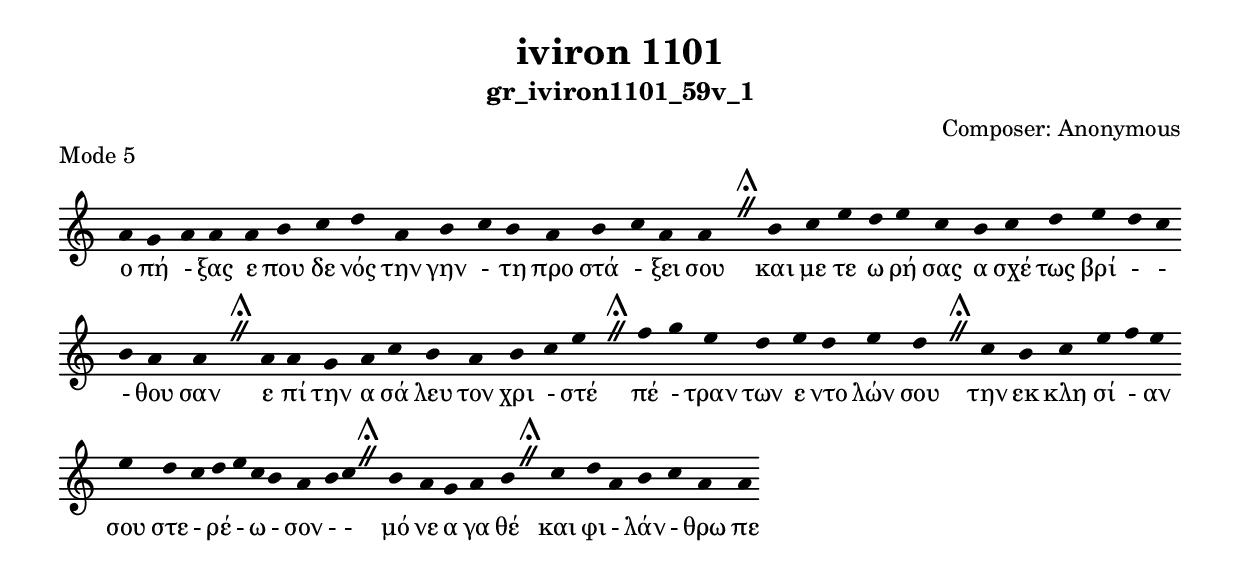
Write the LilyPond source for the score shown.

\include "gregorian.ly"

	\header {
 	  title = "iviron 1101"
	  subtitle = "gr_iviron1101_59v_1"
	  composer = "Composer: Αnonymous"
	  piece = "Mode 5"
	}

	chant = {
	  a'4 g'4 a'4 a'4 a'4 b'4 c''4 d''4 a'4 b'4 c''4 b'4 a'4 b'4 c''4 a'4 a'4 \divisioMaior
 b'4 c''4 e''4 d''4 e''4 c''4 b'4 c''4 d''4 e''4 d''4 c''4 b'4 a'4 a'4 \divisioMaior
 a'4 a'4 g'4 a'4 c''4 b'4 a'4 b'4 c''4 e''4 \divisioMaior
 f''4 g''4 e''4 d''4 e''4 d''4 e''4 d''4 \divisioMaior
 c''4 b'4 c''4 e''4 f''4 e''4 e''4 d''4 c''4 d''4 e''4 c''4 b'4 a'4 b'4 c''4 \divisioMaior
 b'4 a'4 g'4 a'4 b'4 \divisioMaior
 c''4 d''4 a'4 b'4 c''4 a'4 a'4\finalis
	}

	verba = \lyricmode {ο πή - ξας ε που δε νός την γην - τη προ στά - ξει σου 
και με τε ω ρή σας α σχέ τως βρί -  -  - θου σαν 
ε πί την α σά λευ τον χρι - στέ 
πέ - τραν των ε ντο λών σου 
την εκ κλη σί - αν σου στε - ρέ - ω - σον -  - 
μό νε α γα θέ 
και φι - λάν - θρω πε 
	}


	\score {
	  \new Staff <<
	  \new Voice = "melody" \chant
	  \new Lyrics = "one" \lyricsto melody \verba
	  >>
	  \layout {
	    \context {
	      \Staff
	      \remove "Time_signature_engraver"
	      \remove "Bar_engraver"
	    }
	    \context {
	      \Voice
	      \remove "Stem_engraver"
	    }
	  }
	}